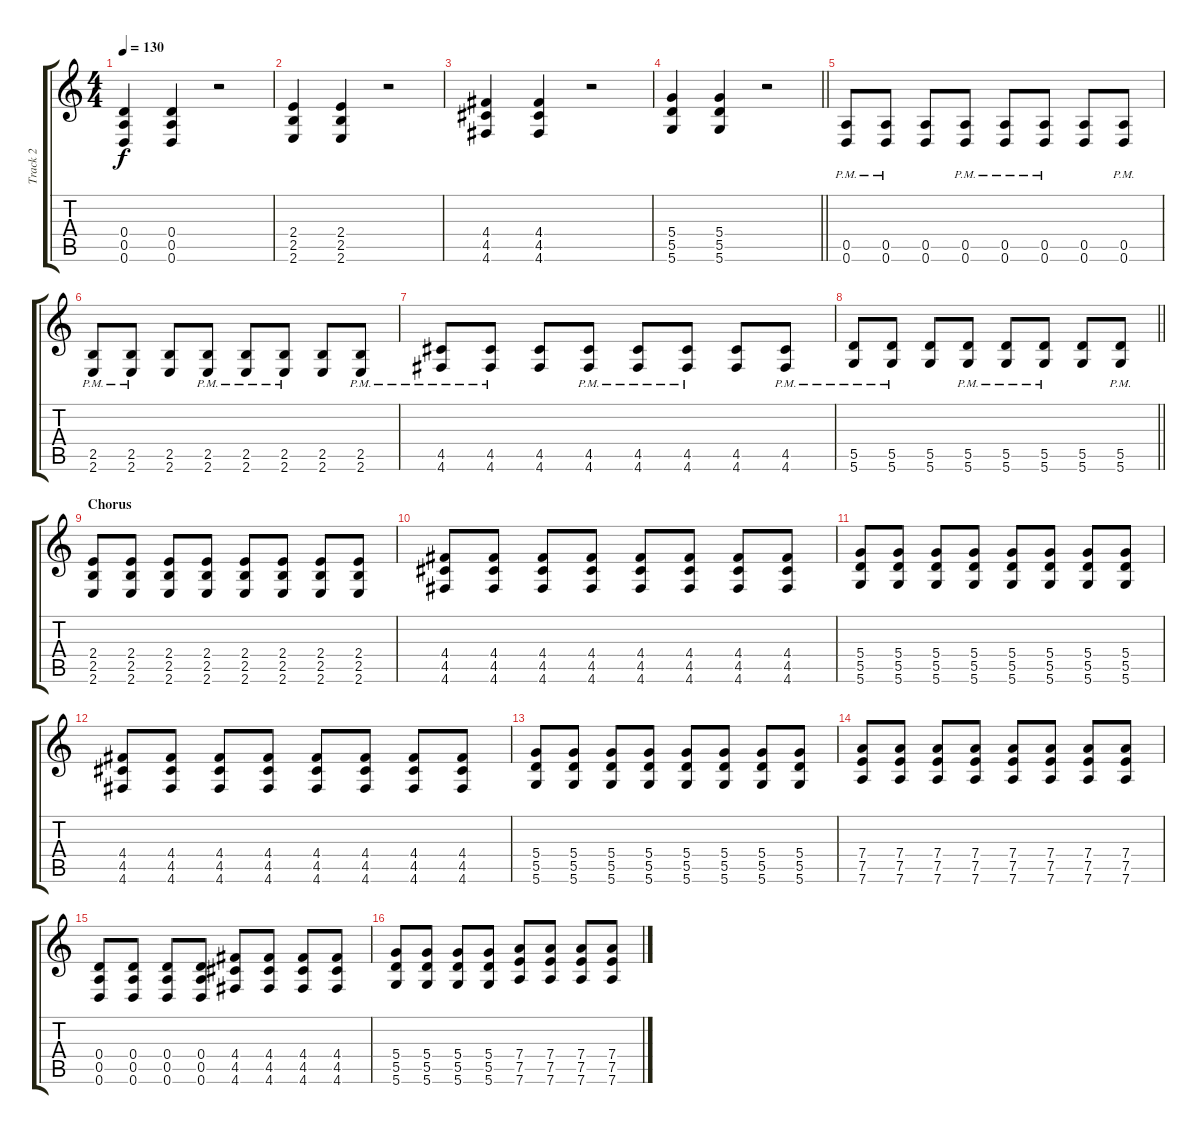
\track ("Track 2" "Track 2") {instrument overdrivenguitar}
\staff {score tabs}
\tuning (E4 B3 G3 D3 A2 D2) {hide}
\ts (4 4)
\tempo 130
\clef g2
\ks c
(0.4 0.5 0.6).4{dy f} (0.4 0.5 0.6).4 r.2 |
(2.4 2.5 2.6).4 (2.4 2.5 2.6).4 r.2 |
(4.4 4.5 4.6).4 (4.4 4.5 4.6).4 r.2 |
\barLineRight lightlight
(5.4 5.5 5.6).4 (5.4 5.5 5.6).4 r.2 |
(0.5{pm} 0.6{pm}).8 (0.5{pm} 0.6{pm}).8 (0.5 0.6).8 (0.5{pm} 0.6{pm}).8 (0.5{pm} 0.6{pm}).8 (0.5{pm} 0.6{pm}).8 (0.5 0.6).8 (0.5{pm} 0.6{pm}).8 |
(2.5{pm} 2.6{pm}).8 (2.5{pm} 2.6{pm}).8 (2.5 2.6).8 (2.5{pm} 2.6{pm}).8 (2.5{pm} 2.6{pm}).8 (2.5{pm} 2.6{pm}).8 (2.5 2.6).8 (2.5{pm} 2.6{pm}).8 |
(4.5{pm} 4.6{pm}).8 (4.5{pm} 4.6{pm}).8 (4.5 4.6).8 (4.5{pm} 4.6{pm}).8 (4.5{pm} 4.6{pm}).8 (4.5{pm} 4.6{pm}).8 (4.5 4.6).8 (4.5{pm} 4.6{pm}).8 |
\barLineRight lightlight
(5.5{pm} 5.6{pm}).8 (5.5{pm} 5.6{pm}).8 (5.5 5.6).8 (5.5{pm} 5.6{pm}).8 (5.5{pm} 5.6{pm}).8 (5.5{pm} 5.6{pm}).8 (5.5 5.6).8 (5.5{pm} 5.6{pm}).8 |
\section ("" "Chorus")
(2.4 2.5 2.6).8 (2.4 2.5 2.6).8 (2.4 2.5 2.6).8 (2.4 2.5 2.6).8 (2.4 2.5 2.6).8 (2.4 2.5 2.6).8 (2.4 2.5 2.6).8 (2.4 2.5 2.6).8 |
(4.4 4.5 4.6).8 (4.4 4.5 4.6).8 (4.4 4.5 4.6).8 (4.4 4.5 4.6).8 (4.4 4.5 4.6).8 (4.4 4.5 4.6).8 (4.4 4.5 4.6).8 (4.4 4.5 4.6).8 |
(5.4 5.5 5.6).8 (5.4 5.5 5.6).8 (5.4 5.5 5.6).8 (5.4 5.5 5.6).8 (5.4 5.5 5.6).8 (5.4 5.5 5.6).8 (5.4 5.5 5.6).8 (5.4 5.5 5.6).8 |
(4.4 4.5 4.6).8 (4.4 4.5 4.6).8 (4.4 4.5 4.6).8 (4.4 4.5 4.6).8 (4.4 4.5 4.6).8 (4.4 4.5 4.6).8 (4.4 4.5 4.6).8 (4.4 4.5 4.6).8 |
(5.4 5.5 5.6).8 (5.4 5.5 5.6).8 (5.4 5.5 5.6).8 (5.4 5.5 5.6).8 (5.4 5.5 5.6).8 (5.4 5.5 5.6).8 (5.4 5.5 5.6).8 (5.4 5.5 5.6).8 |
(7.4 7.5 7.6).8 (7.4 7.5 7.6).8 (7.4 7.5 7.6).8 (7.4 7.5 7.6).8 (7.4 7.5 7.6).8 (7.4 7.5 7.6).8 (7.4 7.5 7.6).8 (7.4 7.5 7.6).8 |
(0.4 0.5 0.6).8 (0.4 0.5 0.6).8 (0.4 0.5 0.6).8 (0.4 0.5 0.6).8 (4.4 4.5 4.6).8 (4.4 4.5 4.6).8 (4.4 4.5 4.6).8 (4.4 4.5 4.6).8 |
(5.4 5.5 5.6).8 (5.4 5.5 5.6).8 (5.4 5.5 5.6).8 (5.4 5.5 5.6).8 (7.4 7.5 7.6).8 (7.4 7.5 7.6).8 (7.4 7.5 7.6).8 (7.4 7.5 7.6).8
